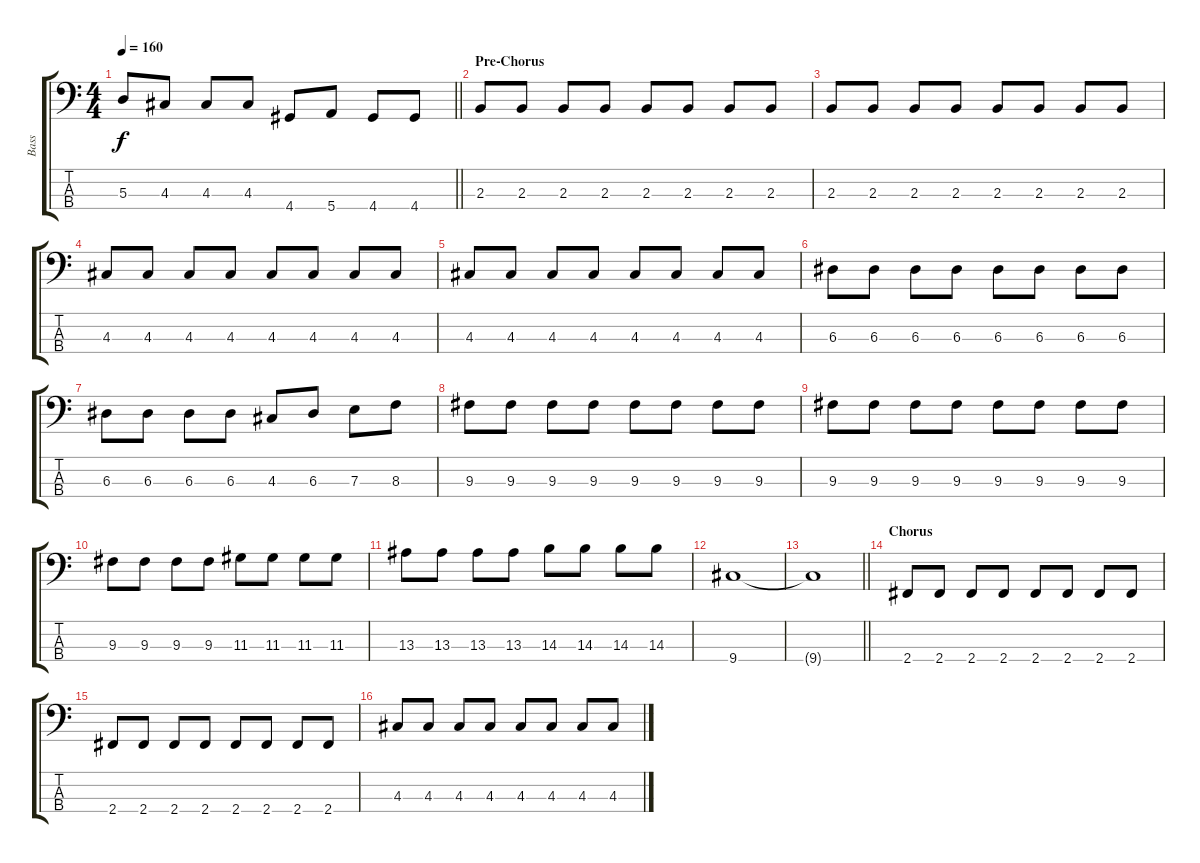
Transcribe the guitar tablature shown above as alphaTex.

\track ("Bass" "Bass") {instrument electricbasspick}
\staff {score tabs}
\tuning (G2 D2 A1 E1) {hide}
\ts (4 4)
\tempo 160
\clef f4
\barLineRight lightlight
\ks c
5.3.8{dy f} 4.3.8 4.3.8 4.3.8 4.4.8 5.4.8 4.4.8 4.4.8 |
\section ("" "Pre-Chorus")
2.3.8 2.3.8 2.3.8 2.3.8 2.3.8 2.3.8 2.3.8 2.3.8 |
2.3.8 2.3.8 2.3.8 2.3.8 2.3.8 2.3.8 2.3.8 2.3.8 |
4.3.8 4.3.8 4.3.8 4.3.8 4.3.8 4.3.8 4.3.8 4.3.8 |
4.3.8 4.3.8 4.3.8 4.3.8 4.3.8 4.3.8 4.3.8 4.3.8 |
6.3.8 6.3.8 6.3.8 6.3.8 6.3.8 6.3.8 6.3.8 6.3.8 |
6.3.8 6.3.8 6.3.8 6.3.8 4.3.8 6.3.8 7.3.8 8.3.8 |
9.3.8 9.3.8 9.3.8 9.3.8 9.3.8 9.3.8 9.3.8 9.3.8 |
9.3.8 9.3.8 9.3.8 9.3.8 9.3.8 9.3.8 9.3.8 9.3.8 |
9.3.8 9.3.8 9.3.8 9.3.8 11.3.8 11.3.8 11.3.8 11.3.8 |
13.3.8 13.3.8 13.3.8 13.3.8 14.3.8 14.3.8 14.3.8 14.3.8 |
9.4.1 |
\barLineRight lightlight
9.4{t}.1 |
\section ("" "Chorus")
2.4.8 2.4.8 2.4.8 2.4.8 2.4.8 2.4.8 2.4.8 2.4.8 |
2.4.8 2.4.8 2.4.8 2.4.8 2.4.8 2.4.8 2.4.8 2.4.8 |
4.3.8 4.3.8 4.3.8 4.3.8 4.3.8 4.3.8 4.3.8 4.3.8
